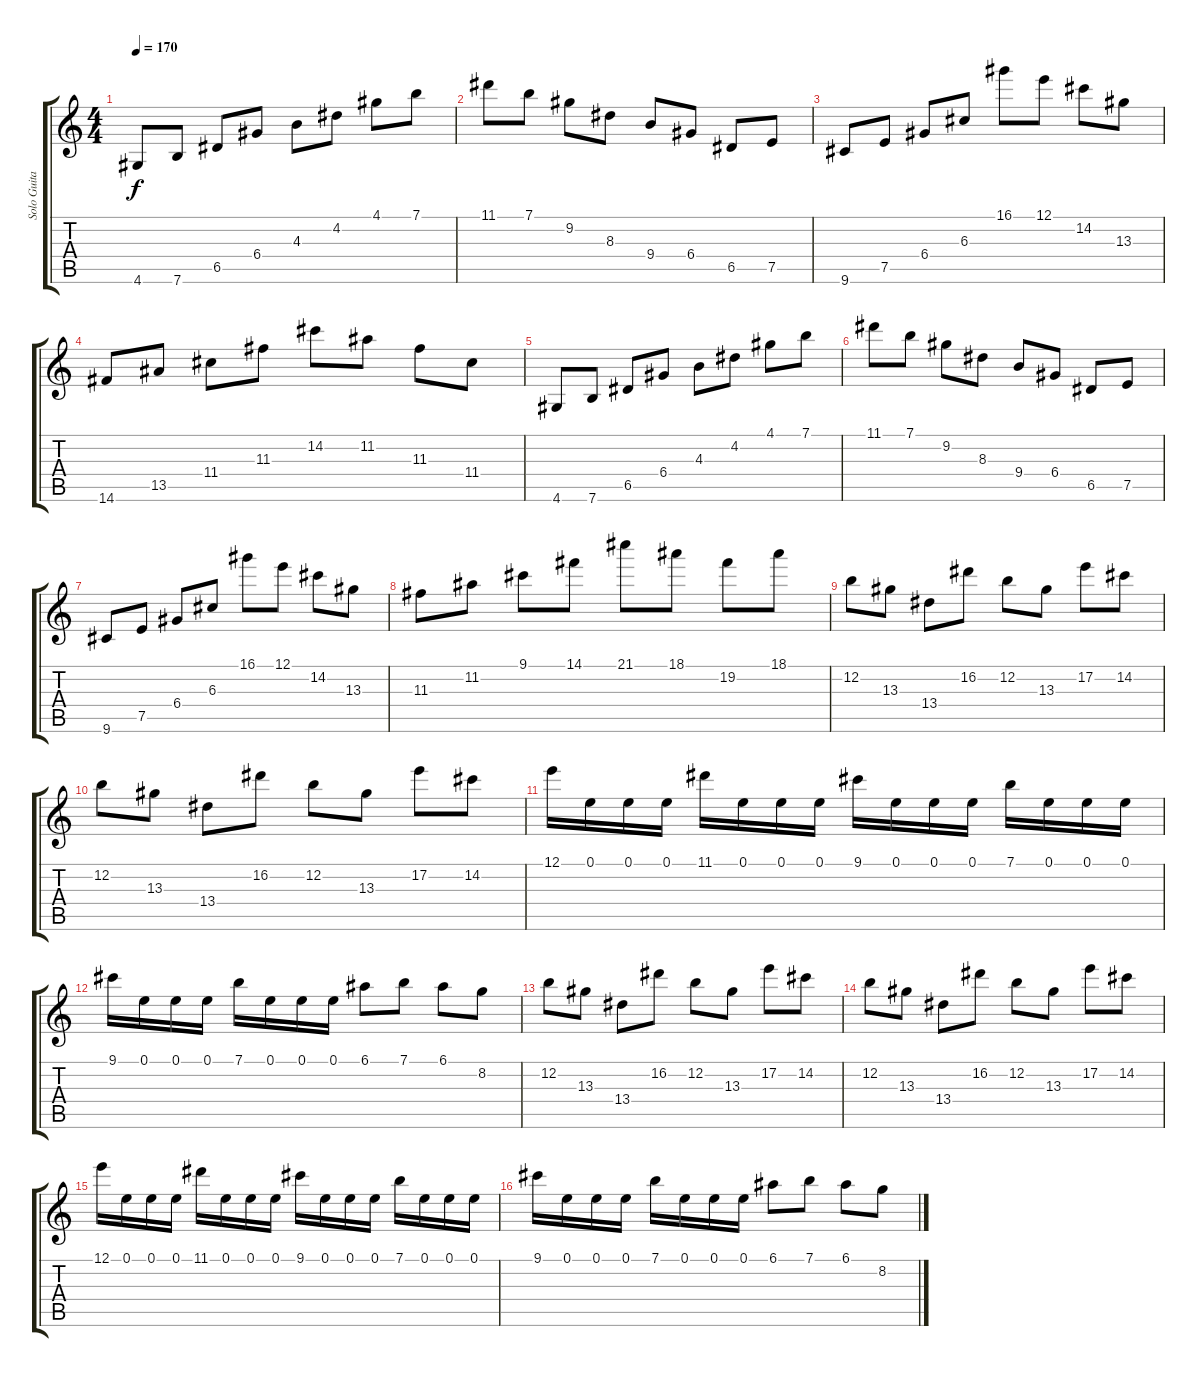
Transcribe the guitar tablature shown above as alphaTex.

\track ("Solo Guitar 2 double" "Solo Guita") {instrument overdrivenguitar}
\staff {score tabs}
\tuning (E4 B3 G3 D3 A2 E2) {hide}
\ts (4 4)
\tempo 170
\clef g2
\ks c
4.6.8{dy f instrument overdrivenguitar} 7.6.8 6.5.8 6.4.8 4.3.8 4.2.8 4.1.8 7.1.8 |
11.1.8 7.1.8 9.2.8 8.3.8 9.4.8 6.4.8 6.5.8 7.5.8 |
9.6.8 7.5.8 6.4.8 6.3.8 16.1.8 12.1.8 14.2.8 13.3.8 |
14.6.8 13.5.8 11.4.8 11.3.8 14.2.8 11.2.8 11.3.8 11.4.8 |
4.6.8 7.6.8 6.5.8 6.4.8 4.3.8 4.2.8 4.1.8 7.1.8 |
11.1.8 7.1.8 9.2.8 8.3.8 9.4.8 6.4.8 6.5.8 7.5.8 |
9.6.8 7.5.8 6.4.8 6.3.8 16.1.8 12.1.8 14.2.8 13.3.8 |
11.3.8 11.2.8 9.1.8 14.1.8 21.1.8 18.1.8 19.2.8 18.1.8 |
12.2.8 13.3.8 13.4.8 16.2.8 12.2.8 13.3.8 17.2.8 14.2.8 |
12.2.8 13.3.8 13.4.8 16.2.8 12.2.8 13.3.8 17.2.8 14.2.8 |
12.1.16 0.1.16 0.1.16 0.1.16 11.1.16 0.1.16 0.1.16 0.1.16 9.1.16 0.1.16 0.1.16 0.1.16 7.1.16 0.1.16 0.1.16 0.1.16 |
9.1.16 0.1.16 0.1.16 0.1.16 7.1.16 0.1.16 0.1.16 0.1.16 6.1.8 7.1.8 6.1.8 8.2.8 |
12.2.8 13.3.8 13.4.8 16.2.8 12.2.8 13.3.8 17.2.8 14.2.8 |
12.2.8 13.3.8 13.4.8 16.2.8 12.2.8 13.3.8 17.2.8 14.2.8 |
12.1.16 0.1.16 0.1.16 0.1.16 11.1.16 0.1.16 0.1.16 0.1.16 9.1.16 0.1.16 0.1.16 0.1.16 7.1.16 0.1.16 0.1.16 0.1.16 |
9.1.16 0.1.16 0.1.16 0.1.16 7.1.16 0.1.16 0.1.16 0.1.16 6.1.8 7.1.8 6.1.8 8.2.8
